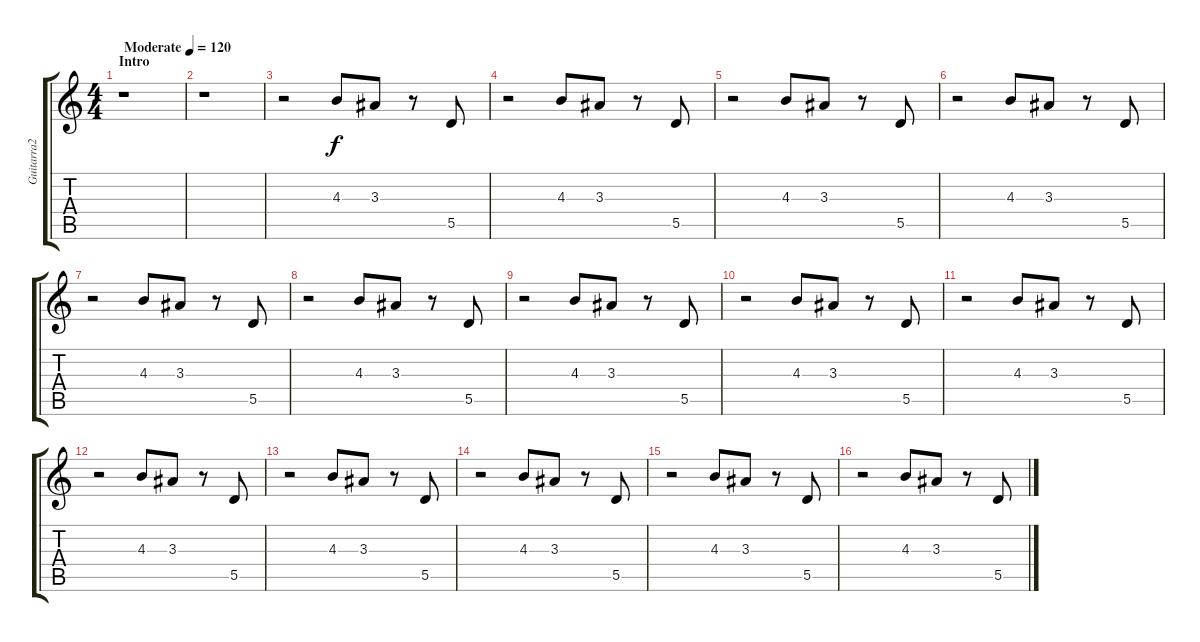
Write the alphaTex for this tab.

\track ("Guitarra2" "Guitarra2") {instrument electricguitarjazz}
\staff {score tabs}
\tuning (E4 B3 G3 D3 A2 E2) {hide}
\ts (4 4)
\section ("" "Intro")
\tempo (120 "Moderate")
\clef g2
\ks c
r.1{dy f instrument electricguitarjazz} |
r.1 |
r.2 4.3.8 3.3.8 r.8 5.5.8 |
r.2 4.3.8 3.3.8 r.8 5.5.8 |
r.2 4.3.8 3.3.8 r.8 5.5.8 |
r.2 4.3.8 3.3.8 r.8 5.5.8 |
r.2 4.3.8 3.3.8 r.8 5.5.8 |
r.2 4.3.8 3.3.8 r.8 5.5.8 |
r.2 4.3.8 3.3.8 r.8 5.5.8 |
r.2 4.3.8 3.3.8 r.8 5.5.8 |
r.2 4.3.8 3.3.8 r.8 5.5.8 |
r.2 4.3.8 3.3.8 r.8 5.5.8 |
r.2 4.3.8 3.3.8 r.8 5.5.8 |
r.2 4.3.8 3.3.8 r.8 5.5.8 |
r.2 4.3.8 3.3.8 r.8 5.5.8 |
r.2 4.3.8 3.3.8 r.8 5.5.8
